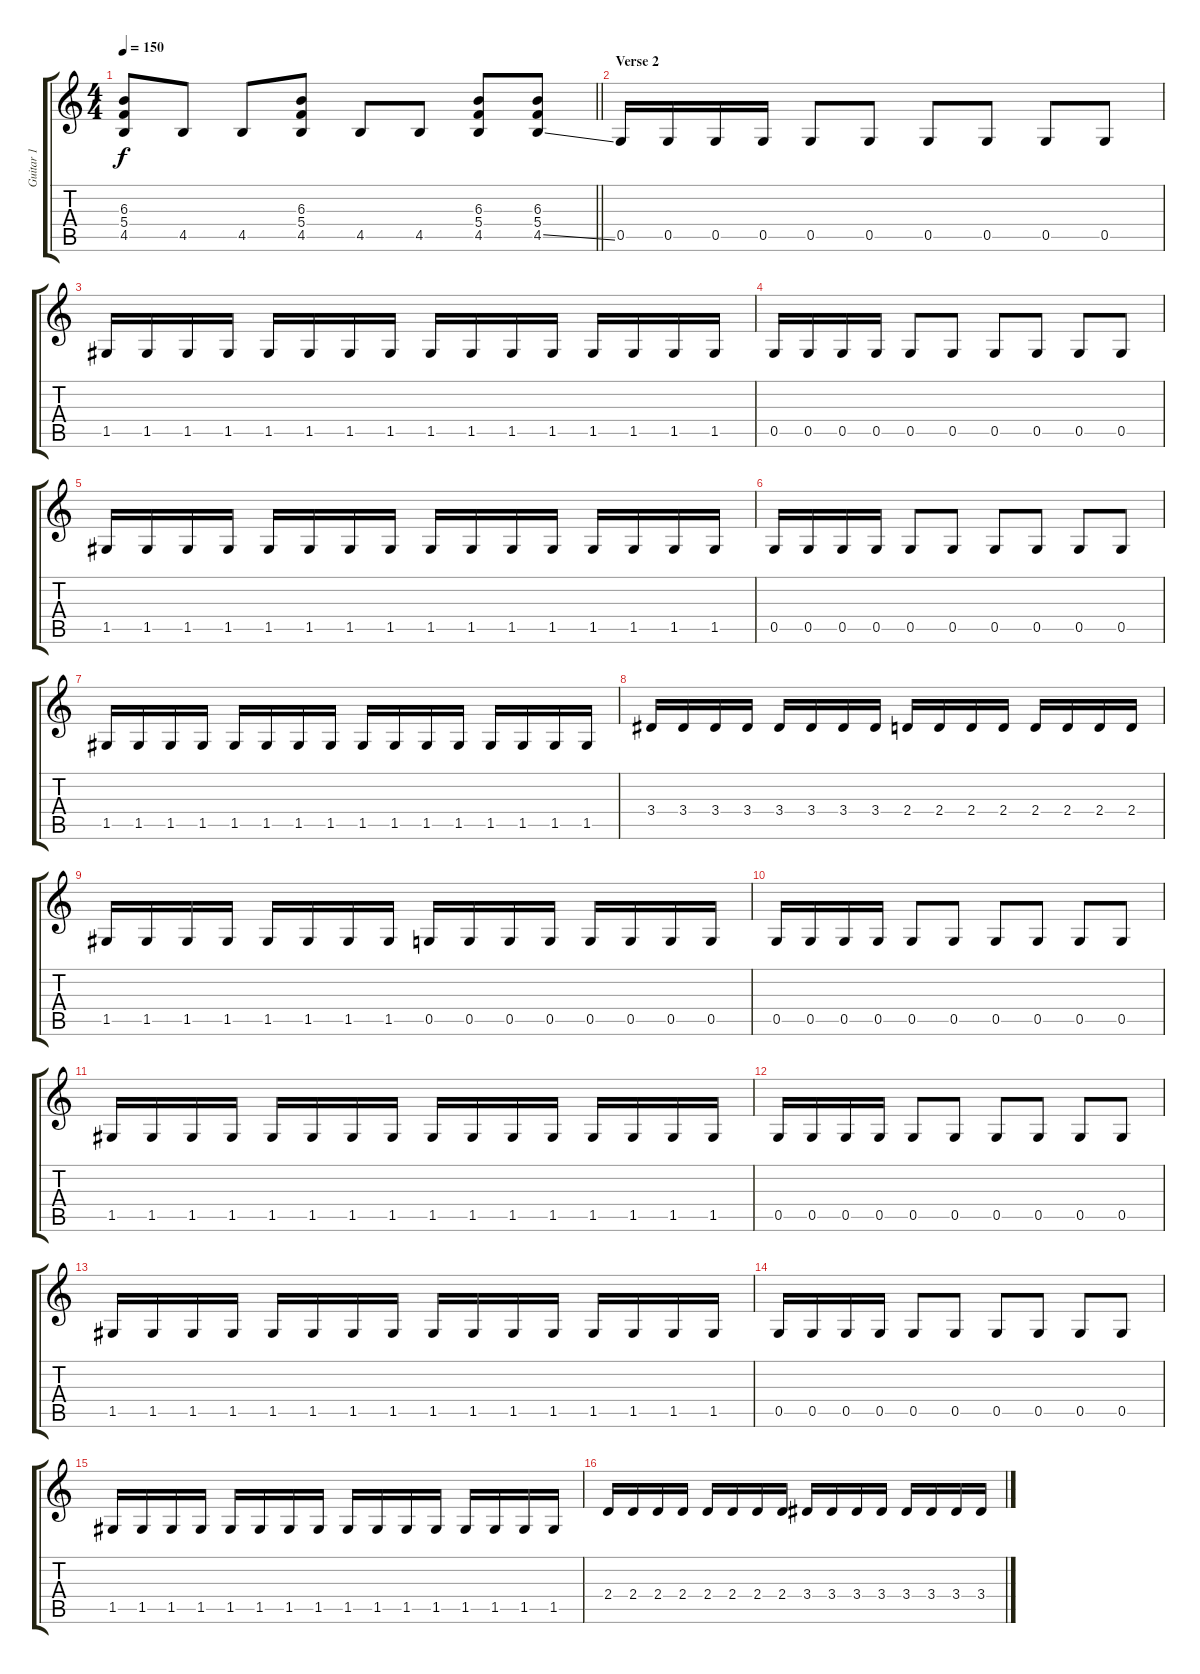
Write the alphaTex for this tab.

\track ("Guitar 1" "Guitar 1") {instrument distortionguitar}
\staff {score tabs}
\tuning (D4 A3 F3 C3 G2 D2) {hide}
\ts (4 4)
\tempo 150
\clef g2
\barLineRight lightlight
\ks c
(6.3 5.4 4.5).8{dy f} 4.5.8 4.5.8 (6.3 5.4 4.5).8 4.5.8 4.5.8 (6.3 5.4 4.5).8 (6.3 5.4 4.5{ss}).8 |
\section ("" "Verse 2")
0.5.16 0.5.16 0.5.16 0.5.16 0.5.8 0.5.8 0.5.8 0.5.8 0.5.8 0.5.8 |
1.5.16 1.5.16 1.5.16 1.5.16 1.5.16 1.5.16 1.5.16 1.5.16 1.5.16 1.5.16 1.5.16 1.5.16 1.5.16 1.5.16 1.5.16 1.5.16 |
0.5.16 0.5.16 0.5.16 0.5.16 0.5.8 0.5.8 0.5.8 0.5.8 0.5.8 0.5.8 |
1.5.16 1.5.16 1.5.16 1.5.16 1.5.16 1.5.16 1.5.16 1.5.16 1.5.16 1.5.16 1.5.16 1.5.16 1.5.16 1.5.16 1.5.16 1.5.16 |
0.5.16 0.5.16 0.5.16 0.5.16 0.5.8 0.5.8 0.5.8 0.5.8 0.5.8 0.5.8 |
1.5.16 1.5.16 1.5.16 1.5.16 1.5.16 1.5.16 1.5.16 1.5.16 1.5.16 1.5.16 1.5.16 1.5.16 1.5.16 1.5.16 1.5.16 1.5.16 |
3.4.16 3.4.16 3.4.16 3.4.16 3.4.16 3.4.16 3.4.16 3.4.16 2.4.16 2.4.16 2.4.16 2.4.16 2.4.16 2.4.16 2.4.16 2.4.16 |
1.5.16 1.5.16 1.5.16 1.5.16 1.5.16 1.5.16 1.5.16 1.5.16 0.5.16 0.5.16 0.5.16 0.5.16 0.5.16 0.5.16 0.5.16 0.5.16 |
0.5.16 0.5.16 0.5.16 0.5.16 0.5.8 0.5.8 0.5.8 0.5.8 0.5.8 0.5.8 |
1.5.16 1.5.16 1.5.16 1.5.16 1.5.16 1.5.16 1.5.16 1.5.16 1.5.16 1.5.16 1.5.16 1.5.16 1.5.16 1.5.16 1.5.16 1.5.16 |
0.5.16 0.5.16 0.5.16 0.5.16 0.5.8 0.5.8 0.5.8 0.5.8 0.5.8 0.5.8 |
1.5.16 1.5.16 1.5.16 1.5.16 1.5.16 1.5.16 1.5.16 1.5.16 1.5.16 1.5.16 1.5.16 1.5.16 1.5.16 1.5.16 1.5.16 1.5.16 |
0.5.16 0.5.16 0.5.16 0.5.16 0.5.8 0.5.8 0.5.8 0.5.8 0.5.8 0.5.8 |
1.5.16 1.5.16 1.5.16 1.5.16 1.5.16 1.5.16 1.5.16 1.5.16 1.5.16 1.5.16 1.5.16 1.5.16 1.5.16 1.5.16 1.5.16 1.5.16 |
2.4.16 2.4.16 2.4.16 2.4.16 2.4.16 2.4.16 2.4.16 2.4.16 3.4.16 3.4.16 3.4.16 3.4.16 3.4.16 3.4.16 3.4.16 3.4.16
